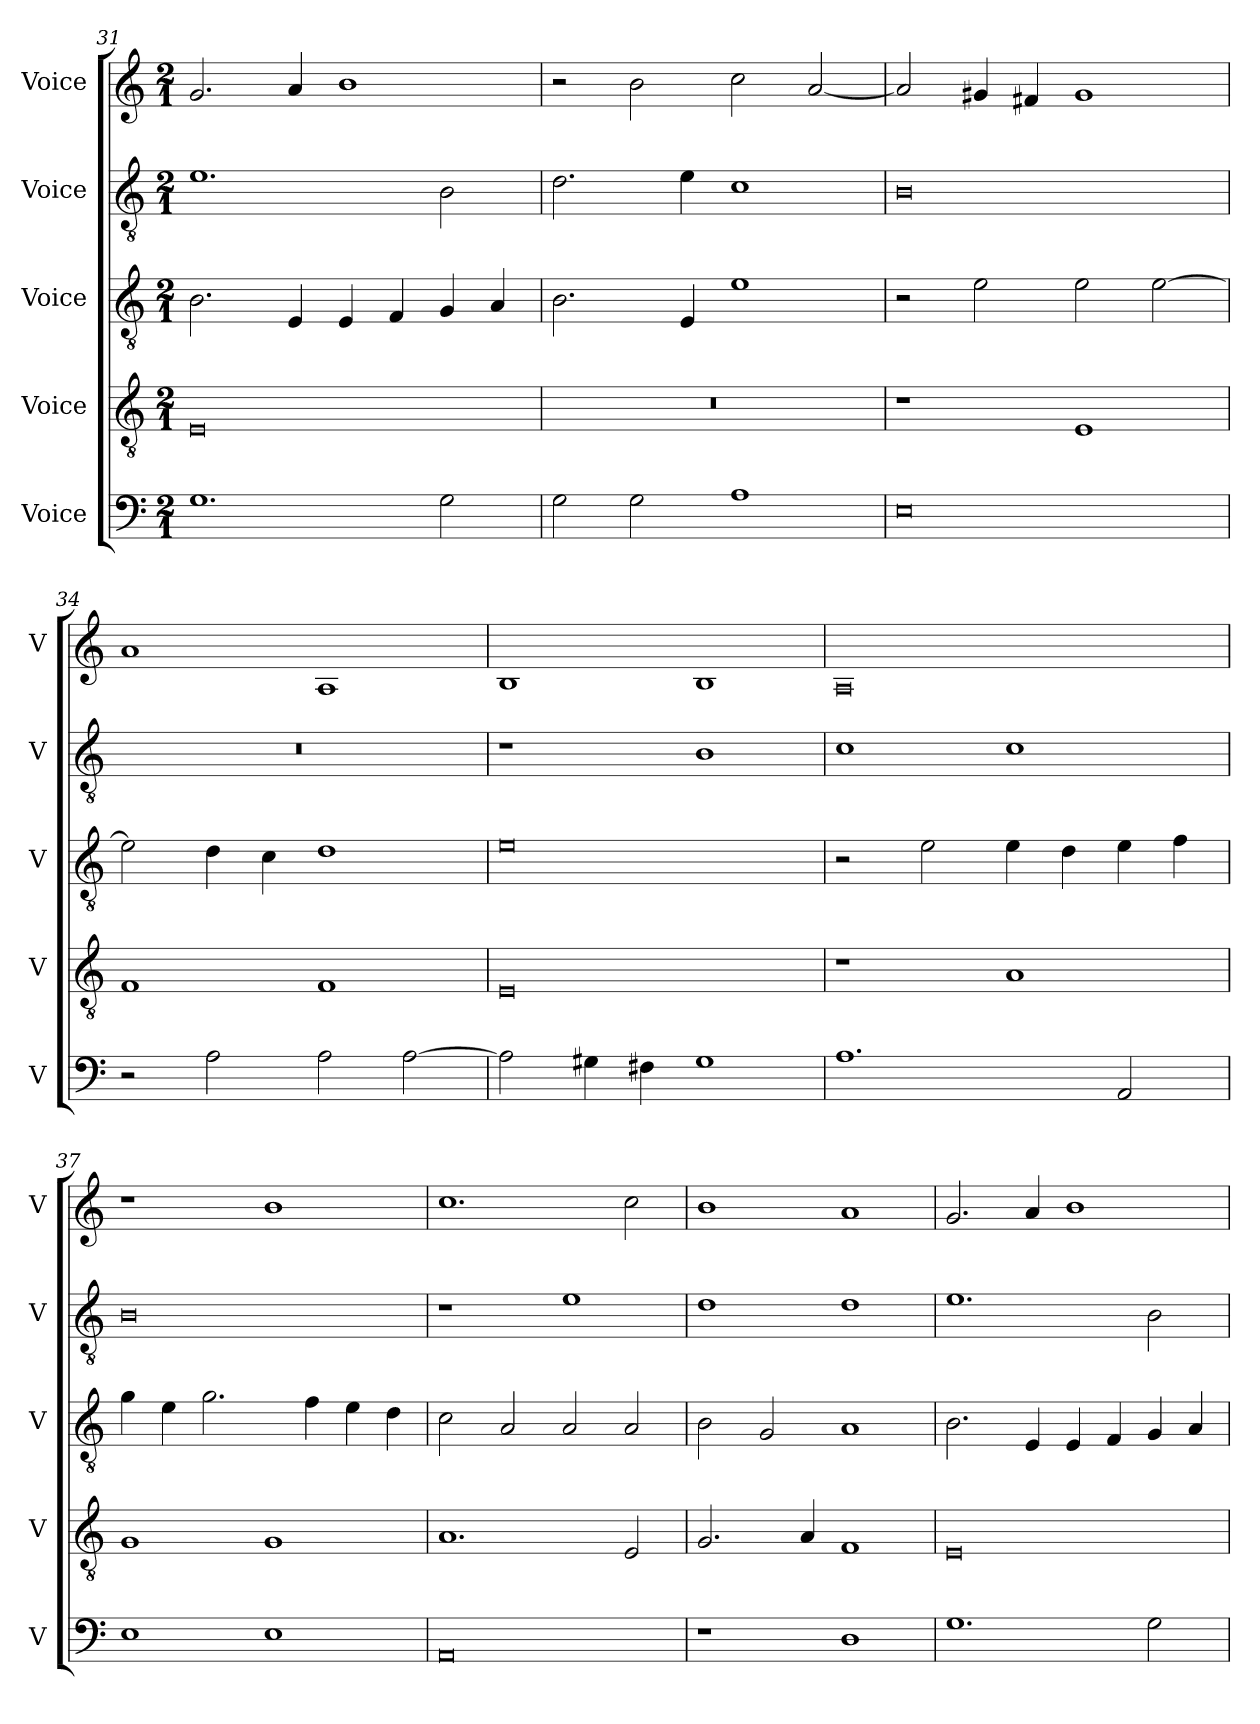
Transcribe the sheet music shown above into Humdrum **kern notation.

**kern	**kern	**kern	**kern	**kern
*part5	*part4	*part3	*part2	*part1
*staff5	*staff4	*staff3	*staff2	*staff1
*I"Voice	*I"Voice	*I"Voice	*I"Voice	*I"Voice
*I'V	*I'V	*I'V	*I'V	*I'V
*clefF4	*clefGv2	*clefGv2	*clefGv2	*clefG2
*k[]	*k[]	*k[]	*k[]	*k[]
*M2/1	*M2/1	*M2/1	*M2/1	*M2/1
=31	=31	=31	=31	=31
1.G	0E	2.B\	1.e	2.g/
.	.	4E/	.	4a/
.	.	4E/	.	1b
.	.	4F/	.	.
2G\	.	4G/	2B\	.
.	.	4A/	.	.
!!LO:PB:g=z
=32	=32	=32	=32	=32
2G\	0r	2.B\	2.d\	2r
2G\	.	.	.	2b\
.	.	4E/	4e\	.
1A	.	1e	1c	2cc\
.	.	.	.	[2a/
=33	=33	=33	=33	=33
0E	1r	2r	0B	2a/]
.	.	2e\	.	4g#X/
.	.	.	.	4f#X/
.	1E	2e\	.	1g#
.	.	[2e\	.	.
=34	=34	=34	=34	=34
2r	1F	2e\]	0r	1a
2A\	.	4d\	.	.
.	.	4c\	.	.
2A\	1F	1d	.	1A
[2A\	.	.	.	.
=35	=35	=35	=35	=35
2A\]	0E	0e	1r	1B
4G#X\	.	.	.	.
4F#X\	.	.	.	.
1G#	.	.	1B	1B
!!LO:LB:g=z
=36	=36	=36	=36	=36
1.A	1r	2r	1c	0A
.	.	2e\	.	.
.	1A	4e\	1c	.
.	.	4d\	.	.
2AA/	.	4e\	.	.
.	.	4f\	.	.
=37	=37	=37	=37	=37
1E	1G	4g\	0B	1r
.	.	4e\	.	.
.	.	2.g\	.	.
1E	1G	.	.	1b
.	.	4f\	.	.
.	.	4e\	.	.
.	.	4d\	.	.
=38	=38	=38	=38	=38
0AA	1.A	2c\	1r	1.cc
.	.	2A/	.	.
.	.	2A/	1e	.
.	2E/	2A/	.	2cc\
!!LO:LB:g=z
=39	=39	=39	=39	=39
1r	2.G/	2B\	1d	1b
.	.	2G/	.	.
.	4A/	.	.	.
1D	1F	1A	1d	1a
=40	=40	=40	=40	=40
1.G	0E	2.B\	1.e	2.g/
.	.	4E/	.	4a/
.	.	4E/	.	1b
.	.	4F/	.	.
2G\	.	4G/	2B\	.
.	.	4A/	.	.
=	=	=	=	=
*-	*-	*-	*-	*-
